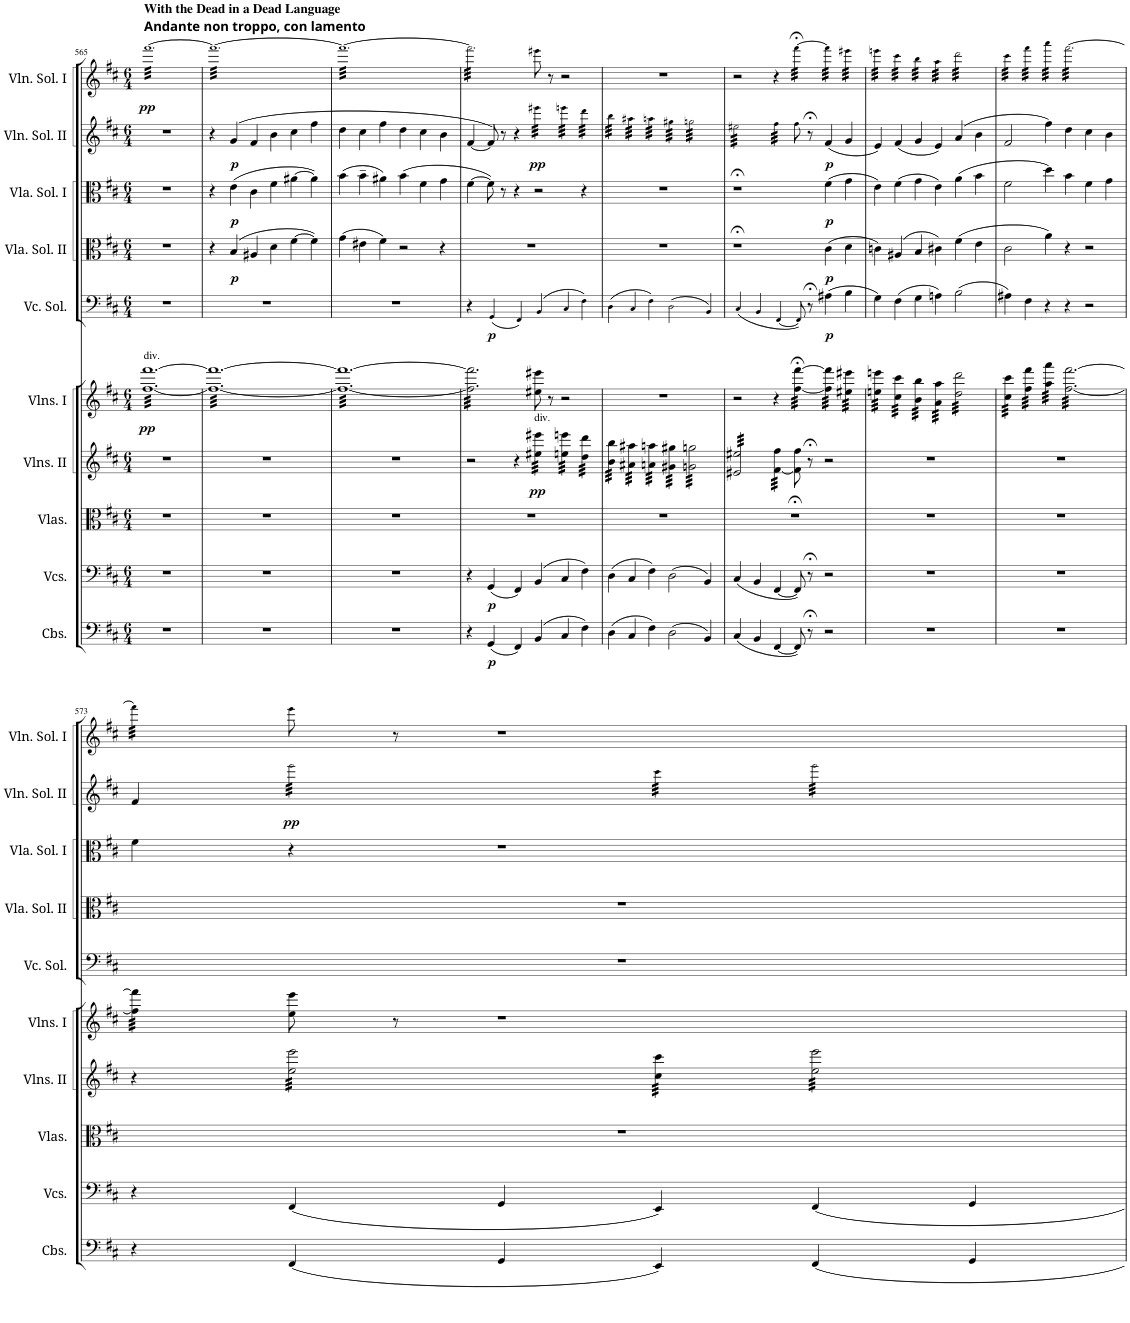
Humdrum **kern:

**kern	**dynam	**kern	**dynam	**kern	**kern	**dynam	**kern	**dynam	**kern	**dynam	**kern	**dynam	**kern	**dynam	**kern	**dynam	**kern	**dynam
*part10	*part10	*part9	*part9	*part8	*part7	*part7	*part6	*part6	*part5	*part5	*part4	*part4	*part3	*part3	*part2	*part2	*part1	*part1
*staff10	*staff10	*staff9	*staff9	*staff8	*staff7	*staff7	*staff6	*staff6	*staff5	*staff5	*staff4	*staff4	*staff3	*staff3	*staff2	*staff2	*staff1	*staff1
*I"Contrabasses	*	*I"Violoncellos	*	*I"Violas	*I"Violins II	*	*I"Violins I	*	*I"Violoncello Solo	*	*I"Viola Solo II	*	*I"Viola Solo I	*	*I"Violin Solo II	*	*I"Violin Solo I	*
*I'Cbs.	*	*I'Vcs.	*	*I'Vlas.	*I'Vlns. II	*	*I'Vlns. I	*	*I'Vc. Sol.	*	*I'Vla. Sol. II	*	*I'Vla. Sol. I	*	*I'Vln. Sol. II	*	*I'Vln. Sol. I	*
!!LO:PB:g=z
*clefF4	*	*clefF4	*	*clefC3	*clefG2	*	*clefG2	*	*clefF4	*	*clefC3	*	*clefC3	*	*clefG2	*	*clefG2	*
*Trd7c12	*	*	*	*	*	*	*	*	*	*	*	*	*	*	*	*	*	*
*k[f#c#]	*	*k[f#c#]	*	*k[f#c#]	*k[f#c#]	*	*k[f#c#]	*	*k[f#c#]	*	*k[f#c#]	*	*k[f#c#]	*	*k[f#c#]	*	*k[f#c#]	*
*M6/4	*	*M6/4	*	*M6/4	*M6/4	*	*M6/4	*	*M6/4	*	*M6/4	*	*M6/4	*	*M6/4	*	*M6/4	*
=565	=565	=565	=565	=565	=565	=565	=565	=565	=565	=565	=565	=565	=565	=565	=565	=565	=565	=565
!	!	!	!	!	!	!	!	!	!	!	!	!	!	!	!	!	!LO:TX:a:B:t=With the Dead in a Dead Language	!
!	!	!	!	!	!	!	!	!	!	!	!	!	!	!	!	!	!LO:TX:a:t=Andante non troppo, con lamento	!
!	!	!	!	!	!	!	!LO:TX:a:t=div.	!	!	!	!	!	!	!	!	!	!	!
!	!	!	!	!	!	!	!	!LO:DY:b	!	!	!	!	!	!	!	!	!	!LO:DY:b
*	*	*	*	*	*	*	*tremolo	*	*	*	*	*	*	*	*	*	*	*
*	*	*	*	*	*	*	*	*	*	*	*	*	*	*	*	*	*tremolo	*
1.r	.	1.r	.	1.r	1.r	.	[32ff# [32fff#LLL	pp	1.r	.	1.r	.	1.r	.	1.r	.	32fff#LLL	pp
.	.	.	.	.	.	.	32ff# 32fff#	.	.	.	.	.	.	.	.	.	32fff#	.
.	.	.	.	.	.	.	32ff# 32fff#	.	.	.	.	.	.	.	.	.	32fff#	.
.	.	.	.	.	.	.	32ff# 32fff#	.	.	.	.	.	.	.	.	.	32fff#	.
.	.	.	.	.	.	.	32ff# 32fff#	.	.	.	.	.	.	.	.	.	32fff#	.
.	.	.	.	.	.	.	32ff# 32fff#	.	.	.	.	.	.	.	.	.	32fff#	.
.	.	.	.	.	.	.	32ff# 32fff#	.	.	.	.	.	.	.	.	.	32fff#	.
.	.	.	.	.	.	.	32ff# 32fff#	.	.	.	.	.	.	.	.	.	32fff#	.
.	.	.	.	.	.	.	32ff# 32fff#	.	.	.	.	.	.	.	.	.	32fff#	.
.	.	.	.	.	.	.	32ff# 32fff#	.	.	.	.	.	.	.	.	.	32fff#	.
.	.	.	.	.	.	.	32ff# 32fff#	.	.	.	.	.	.	.	.	.	32fff#	.
.	.	.	.	.	.	.	32ff# 32fff#	.	.	.	.	.	.	.	.	.	32fff#	.
.	.	.	.	.	.	.	32ff# 32fff#	.	.	.	.	.	.	.	.	.	32fff#	.
.	.	.	.	.	.	.	32ff# 32fff#	.	.	.	.	.	.	.	.	.	32fff#	.
.	.	.	.	.	.	.	32ff# 32fff#	.	.	.	.	.	.	.	.	.	32fff#	.
.	.	.	.	.	.	.	32ff# 32fff#	.	.	.	.	.	.	.	.	.	32fff#	.
.	.	.	.	.	.	.	32ff# 32fff#	.	.	.	.	.	.	.	.	.	32fff#	.
.	.	.	.	.	.	.	32ff# 32fff#	.	.	.	.	.	.	.	.	.	32fff#	.
.	.	.	.	.	.	.	32ff# 32fff#	.	.	.	.	.	.	.	.	.	32fff#	.
.	.	.	.	.	.	.	32ff# 32fff#	.	.	.	.	.	.	.	.	.	32fff#	.
.	.	.	.	.	.	.	32ff# 32fff#	.	.	.	.	.	.	.	.	.	32fff#	.
.	.	.	.	.	.	.	32ff# 32fff#	.	.	.	.	.	.	.	.	.	32fff#	.
.	.	.	.	.	.	.	32ff# 32fff#	.	.	.	.	.	.	.	.	.	32fff#	.
.	.	.	.	.	.	.	32ff# 32fff#	.	.	.	.	.	.	.	.	.	32fff#	.
.	.	.	.	.	.	.	32ff# 32fff#	.	.	.	.	.	.	.	.	.	32fff#	.
.	.	.	.	.	.	.	32ff# 32fff#	.	.	.	.	.	.	.	.	.	32fff#	.
.	.	.	.	.	.	.	32ff# 32fff#	.	.	.	.	.	.	.	.	.	32fff#	.
.	.	.	.	.	.	.	32ff# 32fff#	.	.	.	.	.	.	.	.	.	32fff#	.
.	.	.	.	.	.	.	32ff# 32fff#	.	.	.	.	.	.	.	.	.	32fff#	.
.	.	.	.	.	.	.	32ff# 32fff#	.	.	.	.	.	.	.	.	.	32fff#	.
.	.	.	.	.	.	.	32ff# 32fff#	.	.	.	.	.	.	.	.	.	32fff#	.
.	.	.	.	.	.	.	32ff# 32fff#	.	.	.	.	.	.	.	.	.	32fff#	.
.	.	.	.	.	.	.	32ff# 32fff#	.	.	.	.	.	.	.	.	.	32fff#	.
.	.	.	.	.	.	.	32ff# 32fff#	.	.	.	.	.	.	.	.	.	32fff#	.
.	.	.	.	.	.	.	32ff# 32fff#	.	.	.	.	.	.	.	.	.	32fff#	.
.	.	.	.	.	.	.	32ff# 32fff#	.	.	.	.	.	.	.	.	.	32fff#	.
.	.	.	.	.	.	.	32ff# 32fff#	.	.	.	.	.	.	.	.	.	32fff#	.
.	.	.	.	.	.	.	32ff# 32fff#	.	.	.	.	.	.	.	.	.	32fff#	.
.	.	.	.	.	.	.	32ff# 32fff#	.	.	.	.	.	.	.	.	.	32fff#	.
.	.	.	.	.	.	.	32ff# 32fff#	.	.	.	.	.	.	.	.	.	32fff#	.
.	.	.	.	.	.	.	32ff# 32fff#	.	.	.	.	.	.	.	.	.	32fff#	.
.	.	.	.	.	.	.	32ff# 32fff#	.	.	.	.	.	.	.	.	.	32fff#	.
.	.	.	.	.	.	.	32ff# 32fff#	.	.	.	.	.	.	.	.	.	32fff#	.
.	.	.	.	.	.	.	32ff# 32fff#	.	.	.	.	.	.	.	.	.	32fff#	.
.	.	.	.	.	.	.	32ff# 32fff#	.	.	.	.	.	.	.	.	.	32fff#	.
.	.	.	.	.	.	.	32ff# 32fff#	.	.	.	.	.	.	.	.	.	32fff#	.
.	.	.	.	.	.	.	32ff# 32fff#	.	.	.	.	.	.	.	.	.	32fff#	.
.	.	.	.	.	.	.	32ff# 32fff#JJJ	.	.	.	.	.	.	.	.	.	32fff#JJJ	.
=566	=566	=566	=566	=566	=566	=566	=566	=566	=566	=566	=566	=566	=566	=566	=566	=566	=566	=566
1.r	.	1.r	.	1.r	1.r	.	32ff# 32fff#LLL	.	1.r	.	4r	.	4r	.	4r	.	32fff#LLL	.
.	.	.	.	.	.	.	32ff# 32fff#	.	.	.	.	.	.	.	.	.	32fff#	.
.	.	.	.	.	.	.	32ff# 32fff#	.	.	.	.	.	.	.	.	.	32fff#	.
.	.	.	.	.	.	.	32ff# 32fff#	.	.	.	.	.	.	.	.	.	32fff#	.
.	.	.	.	.	.	.	32ff# 32fff#	.	.	.	.	.	.	.	.	.	32fff#	.
.	.	.	.	.	.	.	32ff# 32fff#	.	.	.	.	.	.	.	.	.	32fff#	.
.	.	.	.	.	.	.	32ff# 32fff#	.	.	.	.	.	.	.	.	.	32fff#	.
.	.	.	.	.	.	.	32ff# 32fff#	.	.	.	.	.	.	.	.	.	32fff#	.
!	!	!	!	!	!	!	!	!	!	!	!	!LO:DY:b	!	!LO:DY:b	!	!LO:DY:b	!	!
.	.	.	.	.	.	.	32ff# 32fff#	.	.	.	(4B/	p	(4e\	p	(4g/	p	32fff#	.
.	.	.	.	.	.	.	32ff# 32fff#	.	.	.	.	.	.	.	.	.	32fff#	.
.	.	.	.	.	.	.	32ff# 32fff#	.	.	.	.	.	.	.	.	.	32fff#	.
.	.	.	.	.	.	.	32ff# 32fff#	.	.	.	.	.	.	.	.	.	32fff#	.
.	.	.	.	.	.	.	32ff# 32fff#	.	.	.	.	.	.	.	.	.	32fff#	.
.	.	.	.	.	.	.	32ff# 32fff#	.	.	.	.	.	.	.	.	.	32fff#	.
.	.	.	.	.	.	.	32ff# 32fff#	.	.	.	.	.	.	.	.	.	32fff#	.
.	.	.	.	.	.	.	32ff# 32fff#	.	.	.	.	.	.	.	.	.	32fff#	.
.	.	.	.	.	.	.	32ff# 32fff#	.	.	.	4A#X/	.	4c#\	.	4f#/	.	32fff#	.
.	.	.	.	.	.	.	32ff# 32fff#	.	.	.	.	.	.	.	.	.	32fff#	.
.	.	.	.	.	.	.	32ff# 32fff#	.	.	.	.	.	.	.	.	.	32fff#	.
.	.	.	.	.	.	.	32ff# 32fff#	.	.	.	.	.	.	.	.	.	32fff#	.
.	.	.	.	.	.	.	32ff# 32fff#	.	.	.	.	.	.	.	.	.	32fff#	.
.	.	.	.	.	.	.	32ff# 32fff#	.	.	.	.	.	.	.	.	.	32fff#	.
.	.	.	.	.	.	.	32ff# 32fff#	.	.	.	.	.	.	.	.	.	32fff#	.
.	.	.	.	.	.	.	32ff# 32fff#	.	.	.	.	.	.	.	.	.	32fff#	.
.	.	.	.	.	.	.	32ff# 32fff#	.	.	.	4d\	.	4f#\	.	4b\	.	32fff#	.
.	.	.	.	.	.	.	32ff# 32fff#	.	.	.	.	.	.	.	.	.	32fff#	.
.	.	.	.	.	.	.	32ff# 32fff#	.	.	.	.	.	.	.	.	.	32fff#	.
.	.	.	.	.	.	.	32ff# 32fff#	.	.	.	.	.	.	.	.	.	32fff#	.
.	.	.	.	.	.	.	32ff# 32fff#	.	.	.	.	.	.	.	.	.	32fff#	.
.	.	.	.	.	.	.	32ff# 32fff#	.	.	.	.	.	.	.	.	.	32fff#	.
.	.	.	.	.	.	.	32ff# 32fff#	.	.	.	.	.	.	.	.	.	32fff#	.
.	.	.	.	.	.	.	32ff# 32fff#	.	.	.	.	.	.	.	.	.	32fff#	.
.	.	.	.	.	.	.	32ff# 32fff#	.	.	.	[4f#\	.	[4a#X\	.	4cc#\	.	32fff#	.
.	.	.	.	.	.	.	32ff# 32fff#	.	.	.	.	.	.	.	.	.	32fff#	.
.	.	.	.	.	.	.	32ff# 32fff#	.	.	.	.	.	.	.	.	.	32fff#	.
.	.	.	.	.	.	.	32ff# 32fff#	.	.	.	.	.	.	.	.	.	32fff#	.
.	.	.	.	.	.	.	32ff# 32fff#	.	.	.	.	.	.	.	.	.	32fff#	.
.	.	.	.	.	.	.	32ff# 32fff#	.	.	.	.	.	.	.	.	.	32fff#	.
.	.	.	.	.	.	.	32ff# 32fff#	.	.	.	.	.	.	.	.	.	32fff#	.
.	.	.	.	.	.	.	32ff# 32fff#	.	.	.	.	.	.	.	.	.	32fff#	.
.	.	.	.	.	.	.	32ff# 32fff#	.	.	.	4f#\])	.	4a#\])	.	4ff#\	.	32fff#	.
.	.	.	.	.	.	.	32ff# 32fff#	.	.	.	.	.	.	.	.	.	32fff#	.
.	.	.	.	.	.	.	32ff# 32fff#	.	.	.	.	.	.	.	.	.	32fff#	.
.	.	.	.	.	.	.	32ff# 32fff#	.	.	.	.	.	.	.	.	.	32fff#	.
.	.	.	.	.	.	.	32ff# 32fff#	.	.	.	.	.	.	.	.	.	32fff#	.
.	.	.	.	.	.	.	32ff# 32fff#	.	.	.	.	.	.	.	.	.	32fff#	.
.	.	.	.	.	.	.	32ff# 32fff#	.	.	.	.	.	.	.	.	.	32fff#	.
.	.	.	.	.	.	.	32ff# 32fff#JJJ	.	.	.	.	.	.	.	.	.	32fff#JJJ	.
=567	=567	=567	=567	=567	=567	=567	=567	=567	=567	=567	=567	=567	=567	=567	=567	=567	=567	=567
1.r	.	1.r	.	1.r	1.r	.	32ff# 32fff#LLL	.	1.r	.	(4g\	.	(4b\	.	4dd\	.	32fff#LLL	.
.	.	.	.	.	.	.	32ff# 32fff#	.	.	.	.	.	.	.	.	.	32fff#	.
.	.	.	.	.	.	.	32ff# 32fff#	.	.	.	.	.	.	.	.	.	32fff#	.
.	.	.	.	.	.	.	32ff# 32fff#	.	.	.	.	.	.	.	.	.	32fff#	.
.	.	.	.	.	.	.	32ff# 32fff#	.	.	.	.	.	.	.	.	.	32fff#	.
.	.	.	.	.	.	.	32ff# 32fff#	.	.	.	.	.	.	.	.	.	32fff#	.
.	.	.	.	.	.	.	32ff# 32fff#	.	.	.	.	.	.	.	.	.	32fff#	.
.	.	.	.	.	.	.	32ff# 32fff#	.	.	.	.	.	.	.	.	.	32fff#	.
.	.	.	.	.	.	.	32ff# 32fff#	.	.	.	4e#X\	.	4b~\	.	4cc#\	.	32fff#	.
.	.	.	.	.	.	.	32ff# 32fff#	.	.	.	.	.	.	.	.	.	32fff#	.
.	.	.	.	.	.	.	32ff# 32fff#	.	.	.	.	.	.	.	.	.	32fff#	.
.	.	.	.	.	.	.	32ff# 32fff#	.	.	.	.	.	.	.	.	.	32fff#	.
.	.	.	.	.	.	.	32ff# 32fff#	.	.	.	.	.	.	.	.	.	32fff#	.
.	.	.	.	.	.	.	32ff# 32fff#	.	.	.	.	.	.	.	.	.	32fff#	.
.	.	.	.	.	.	.	32ff# 32fff#	.	.	.	.	.	.	.	.	.	32fff#	.
.	.	.	.	.	.	.	32ff# 32fff#	.	.	.	.	.	.	.	.	.	32fff#	.
.	.	.	.	.	.	.	32ff# 32fff#	.	.	.	4f#\)	.	4a#X\)	.	4ff#\	.	32fff#	.
.	.	.	.	.	.	.	32ff# 32fff#	.	.	.	.	.	.	.	.	.	32fff#	.
.	.	.	.	.	.	.	32ff# 32fff#	.	.	.	.	.	.	.	.	.	32fff#	.
.	.	.	.	.	.	.	32ff# 32fff#	.	.	.	.	.	.	.	.	.	32fff#	.
.	.	.	.	.	.	.	32ff# 32fff#	.	.	.	.	.	.	.	.	.	32fff#	.
.	.	.	.	.	.	.	32ff# 32fff#	.	.	.	.	.	.	.	.	.	32fff#	.
.	.	.	.	.	.	.	32ff# 32fff#	.	.	.	.	.	.	.	.	.	32fff#	.
.	.	.	.	.	.	.	32ff# 32fff#	.	.	.	.	.	.	.	.	.	32fff#	.
.	.	.	.	.	.	.	32ff# 32fff#	.	.	.	2r	.	(4b\	.	4dd\	.	32fff#	.
.	.	.	.	.	.	.	32ff# 32fff#	.	.	.	.	.	.	.	.	.	32fff#	.
.	.	.	.	.	.	.	32ff# 32fff#	.	.	.	.	.	.	.	.	.	32fff#	.
.	.	.	.	.	.	.	32ff# 32fff#	.	.	.	.	.	.	.	.	.	32fff#	.
.	.	.	.	.	.	.	32ff# 32fff#	.	.	.	.	.	.	.	.	.	32fff#	.
.	.	.	.	.	.	.	32ff# 32fff#	.	.	.	.	.	.	.	.	.	32fff#	.
.	.	.	.	.	.	.	32ff# 32fff#	.	.	.	.	.	.	.	.	.	32fff#	.
.	.	.	.	.	.	.	32ff# 32fff#	.	.	.	.	.	.	.	.	.	32fff#	.
.	.	.	.	.	.	.	32ff# 32fff#	.	.	.	.	.	4f#\	.	4cc#\	.	32fff#	.
.	.	.	.	.	.	.	32ff# 32fff#	.	.	.	.	.	.	.	.	.	32fff#	.
.	.	.	.	.	.	.	32ff# 32fff#	.	.	.	.	.	.	.	.	.	32fff#	.
.	.	.	.	.	.	.	32ff# 32fff#	.	.	.	.	.	.	.	.	.	32fff#	.
.	.	.	.	.	.	.	32ff# 32fff#	.	.	.	.	.	.	.	.	.	32fff#	.
.	.	.	.	.	.	.	32ff# 32fff#	.	.	.	.	.	.	.	.	.	32fff#	.
.	.	.	.	.	.	.	32ff# 32fff#	.	.	.	.	.	.	.	.	.	32fff#	.
.	.	.	.	.	.	.	32ff# 32fff#	.	.	.	.	.	.	.	.	.	32fff#	.
.	.	.	.	.	.	.	32ff# 32fff#	.	.	.	4r	.	4g\	.	4b\	.	32fff#	.
.	.	.	.	.	.	.	32ff# 32fff#	.	.	.	.	.	.	.	.	.	32fff#	.
.	.	.	.	.	.	.	32ff# 32fff#	.	.	.	.	.	.	.	.	.	32fff#	.
.	.	.	.	.	.	.	32ff# 32fff#	.	.	.	.	.	.	.	.	.	32fff#	.
.	.	.	.	.	.	.	32ff# 32fff#	.	.	.	.	.	.	.	.	.	32fff#	.
.	.	.	.	.	.	.	32ff# 32fff#	.	.	.	.	.	.	.	.	.	32fff#	.
.	.	.	.	.	.	.	32ff# 32fff#	.	.	.	.	.	.	.	.	.	32fff#	.
.	.	.	.	.	.	.	32ff# 32fff#JJJ	.	.	.	.	.	.	.	.	.	32fff#JJJ	.
=568	=568	=568	=568	=568	=568	=568	=568	=568	=568	=568	=568	=568	=568	=568	=568	=568	=568	=568
4r	.	4r	.	1.r	2r	.	32ff#\] 32fff#\]LLL	.	4r	.	1.r	.	[4f#\	.	[4f#/	.	32fff#\LLL	.
.	.	.	.	.	.	.	32ff#\ 32fff#\	.	.	.	.	.	.	.	.	.	32fff#\	.
.	.	.	.	.	.	.	32ff#\ 32fff#\	.	.	.	.	.	.	.	.	.	32fff#\	.
.	.	.	.	.	.	.	32ff#\ 32fff#\	.	.	.	.	.	.	.	.	.	32fff#\	.
.	.	.	.	.	.	.	32ff#\ 32fff#\	.	.	.	.	.	.	.	.	.	32fff#\	.
.	.	.	.	.	.	.	32ff#\ 32fff#\	.	.	.	.	.	.	.	.	.	32fff#\	.
.	.	.	.	.	.	.	32ff#\ 32fff#\	.	.	.	.	.	.	.	.	.	32fff#\	.
.	.	.	.	.	.	.	32ff#\ 32fff#\	.	.	.	.	.	.	.	.	.	32fff#\	.
!	!LO:DY:b	!	!LO:DY:b	!	!	!	!	!	!	!LO:DY:b	!	!	!	!	!	!	!	!
(4GG/	p	(4GG/	p	.	.	.	32ff#\ 32fff#\	.	(4GG/	p	.	.	8f#\])	.	8f#/])	.	32fff#\	.
.	.	.	.	.	.	.	32ff#\ 32fff#\	.	.	.	.	.	.	.	.	.	32fff#\	.
.	.	.	.	.	.	.	32ff#\ 32fff#\	.	.	.	.	.	.	.	.	.	32fff#\	.
.	.	.	.	.	.	.	32ff#\ 32fff#\	.	.	.	.	.	.	.	.	.	32fff#\	.
.	.	.	.	.	.	.	32ff#\ 32fff#\	.	.	.	.	.	8r	.	8r	.	32fff#\	.
.	.	.	.	.	.	.	32ff#\ 32fff#\	.	.	.	.	.	.	.	.	.	32fff#\	.
.	.	.	.	.	.	.	32ff#\ 32fff#\	.	.	.	.	.	.	.	.	.	32fff#\	.
.	.	.	.	.	.	.	32ff#\ 32fff#\	.	.	.	.	.	.	.	.	.	32fff#\	.
4FF#/)	.	4FF#/)	.	.	4r	.	32ff#\ 32fff#\	.	4FF#/)	.	.	.	4r	.	4r	.	32fff#\	.
.	.	.	.	.	.	.	32ff#\ 32fff#\	.	.	.	.	.	.	.	.	.	32fff#\	.
.	.	.	.	.	.	.	32ff#\ 32fff#\	.	.	.	.	.	.	.	.	.	32fff#\	.
.	.	.	.	.	.	.	32ff#\ 32fff#\	.	.	.	.	.	.	.	.	.	32fff#\	.
.	.	.	.	.	.	.	32ff#\ 32fff#\	.	.	.	.	.	.	.	.	.	32fff#\	.
.	.	.	.	.	.	.	32ff#\ 32fff#\	.	.	.	.	.	.	.	.	.	32fff#\	.
.	.	.	.	.	.	.	32ff#\ 32fff#\	.	.	.	.	.	.	.	.	.	32fff#\	.
.	.	.	.	.	.	.	32ff#\ 32fff#\JJJ	.	.	.	.	.	.	.	.	.	32fff#\JJJ	.
*	*	*	*	*	*	*	*	*	*	*	*	*	*	*	*	*	*Xtremolo	*
*	*	*	*	*	*	*	*Xtremolo	*	*	*	*	*	*	*	*	*	*	*
!	!	!	!	!	!LO:TX:a:t=div.	!	!	!	!	!	!	!	!	!	!	!	!	!
!	!	!	!	!	!	!LO:DY:b	!	!	!	!	!	!	!	!	!	!LO:DY:b	!	!
*	*	*	*	*	*tremolo	*	*	*	*	*	*	*	*	*	*	*	*	*
*	*	*	*	*	*	*	*	*	*	*	*	*	*	*	*tremolo	*	*	*
(4BB/	.	(4BB/	.	.	32ee#X\ 32eee#X\LLL	pp	8ee#X\ 8eee#X\	.	(4BB/	.	.	.	2r	.	32eee#X\LLL	pp	8eee#X\	.
.	.	.	.	.	32ee#X\ 32eee#X\	.	.	.	.	.	.	.	.	.	32eee#X\	.	.	.
.	.	.	.	.	32ee#X\ 32eee#X\	.	.	.	.	.	.	.	.	.	32eee#X\	.	.	.
.	.	.	.	.	32ee#X\ 32eee#X\	.	.	.	.	.	.	.	.	.	32eee#X\	.	.	.
.	.	.	.	.	32ee#X\ 32eee#X\	.	8r	.	.	.	.	.	.	.	32eee#X\	.	8r	.
.	.	.	.	.	32ee#X\ 32eee#X\	.	.	.	.	.	.	.	.	.	32eee#X\	.	.	.
.	.	.	.	.	32ee#X\ 32eee#X\	.	.	.	.	.	.	.	.	.	32eee#X\	.	.	.
.	.	.	.	.	32ee#X\ 32eee#X\JJJ	.	.	.	.	.	.	.	.	.	32eee#X\JJJ	.	.	.
4C#/	.	4C#/	.	.	32een\ 32eeen\LLL	.	2r	.	4C#/	.	.	.	.	.	32eeen\LLL	.	2r	.
.	.	.	.	.	32een\ 32eeen\	.	.	.	.	.	.	.	.	.	32eeen\	.	.	.
.	.	.	.	.	32een\ 32eeen\	.	.	.	.	.	.	.	.	.	32eeen\	.	.	.
.	.	.	.	.	32een\ 32eeen\	.	.	.	.	.	.	.	.	.	32eeen\	.	.	.
.	.	.	.	.	32een\ 32eeen\	.	.	.	.	.	.	.	.	.	32eeen\	.	.	.
.	.	.	.	.	32een\ 32eeen\	.	.	.	.	.	.	.	.	.	32eeen\	.	.	.
.	.	.	.	.	32een\ 32eeen\	.	.	.	.	.	.	.	.	.	32eeen\	.	.	.
.	.	.	.	.	32een\ 32eeen\JJJ	.	.	.	.	.	.	.	.	.	32eeen\JJJ	.	.	.
4F#\)	.	4F#\)	.	.	32dd\ 32ddd\LLL	.	.	.	4F#\)	.	.	.	4r	.	32ddd\LLL	.	.	.
.	.	.	.	.	32dd\ 32ddd\	.	.	.	.	.	.	.	.	.	32ddd\	.	.	.
.	.	.	.	.	32dd\ 32ddd\	.	.	.	.	.	.	.	.	.	32ddd\	.	.	.
.	.	.	.	.	32dd\ 32ddd\	.	.	.	.	.	.	.	.	.	32ddd\	.	.	.
.	.	.	.	.	32dd\ 32ddd\	.	.	.	.	.	.	.	.	.	32ddd\	.	.	.
.	.	.	.	.	32dd\ 32ddd\	.	.	.	.	.	.	.	.	.	32ddd\	.	.	.
.	.	.	.	.	32dd\ 32ddd\	.	.	.	.	.	.	.	.	.	32ddd\	.	.	.
.	.	.	.	.	32dd\ 32ddd\JJJ	.	.	.	.	.	.	.	.	.	32ddd\JJJ	.	.	.
=569	=569	=569	=569	=569	=569	=569	=569	=569	=569	=569	=569	=569	=569	=569	=569	=569	=569	=569
(4D\	.	(4D\	.	1.r	32b\ 32bb\LLL	.	1.r	.	(4D\	.	1.r	.	1.r	.	32bb\LLL	.	1.r	.
.	.	.	.	.	32b\ 32bb\	.	.	.	.	.	.	.	.	.	32bb\	.	.	.
.	.	.	.	.	32b\ 32bb\	.	.	.	.	.	.	.	.	.	32bb\	.	.	.
.	.	.	.	.	32b\ 32bb\	.	.	.	.	.	.	.	.	.	32bb\	.	.	.
.	.	.	.	.	32b\ 32bb\	.	.	.	.	.	.	.	.	.	32bb\	.	.	.
.	.	.	.	.	32b\ 32bb\	.	.	.	.	.	.	.	.	.	32bb\	.	.	.
.	.	.	.	.	32b\ 32bb\	.	.	.	.	.	.	.	.	.	32bb\	.	.	.
.	.	.	.	.	32b\ 32bb\JJJ	.	.	.	.	.	.	.	.	.	32bb\JJJ	.	.	.
4C#/	.	4C#/	.	.	32a#X\ 32aa#X\LLL	.	.	.	4C#/	.	.	.	.	.	32aa#X\LLL	.	.	.
.	.	.	.	.	32a#X\ 32aa#X\	.	.	.	.	.	.	.	.	.	32aa#X\	.	.	.
.	.	.	.	.	32a#X\ 32aa#X\	.	.	.	.	.	.	.	.	.	32aa#X\	.	.	.
.	.	.	.	.	32a#X\ 32aa#X\	.	.	.	.	.	.	.	.	.	32aa#X\	.	.	.
.	.	.	.	.	32a#X\ 32aa#X\	.	.	.	.	.	.	.	.	.	32aa#X\	.	.	.
.	.	.	.	.	32a#X\ 32aa#X\	.	.	.	.	.	.	.	.	.	32aa#X\	.	.	.
.	.	.	.	.	32a#X\ 32aa#X\	.	.	.	.	.	.	.	.	.	32aa#X\	.	.	.
.	.	.	.	.	32a#X\ 32aa#X\JJJ	.	.	.	.	.	.	.	.	.	32aa#X\JJJ	.	.	.
4F#\)	.	4F#\)	.	.	32an\ 32aan\LLL	.	.	.	4F#\)	.	.	.	.	.	32aan\LLL	.	.	.
.	.	.	.	.	32an\ 32aan\	.	.	.	.	.	.	.	.	.	32aan\	.	.	.
.	.	.	.	.	32an\ 32aan\	.	.	.	.	.	.	.	.	.	32aan\	.	.	.
.	.	.	.	.	32an\ 32aan\	.	.	.	.	.	.	.	.	.	32aan\	.	.	.
.	.	.	.	.	32an\ 32aan\	.	.	.	.	.	.	.	.	.	32aan\	.	.	.
.	.	.	.	.	32an\ 32aan\	.	.	.	.	.	.	.	.	.	32aan\	.	.	.
.	.	.	.	.	32an\ 32aan\	.	.	.	.	.	.	.	.	.	32aan\	.	.	.
.	.	.	.	.	32an\ 32aan\JJJ	.	.	.	.	.	.	.	.	.	32aan\JJJ	.	.	.
(2D\	.	(2D\	.	.	32g#X\ 32gg#X\LLL	.	.	.	(2D\	.	.	.	.	.	32gg#X\LLL	.	.	.
.	.	.	.	.	32g#X\ 32gg#X\	.	.	.	.	.	.	.	.	.	32gg#X\	.	.	.
.	.	.	.	.	32g#X\ 32gg#X\	.	.	.	.	.	.	.	.	.	32gg#X\	.	.	.
.	.	.	.	.	32g#X\ 32gg#X\	.	.	.	.	.	.	.	.	.	32gg#X\	.	.	.
.	.	.	.	.	32g#X\ 32gg#X\	.	.	.	.	.	.	.	.	.	32gg#X\	.	.	.
.	.	.	.	.	32g#X\ 32gg#X\	.	.	.	.	.	.	.	.	.	32gg#X\	.	.	.
.	.	.	.	.	32g#X\ 32gg#X\	.	.	.	.	.	.	.	.	.	32gg#X\	.	.	.
.	.	.	.	.	32g#X\ 32gg#X\JJJ	.	.	.	.	.	.	.	.	.	32gg#X\JJJ	.	.	.
.	.	.	.	.	32gn\ 32ggn\LLL	.	.	.	.	.	.	.	.	.	32ggn\LLL	.	.	.
.	.	.	.	.	32gn\ 32ggn\	.	.	.	.	.	.	.	.	.	32ggn\	.	.	.
.	.	.	.	.	32gn\ 32ggn\	.	.	.	.	.	.	.	.	.	32ggn\	.	.	.
.	.	.	.	.	32gn\ 32ggn\	.	.	.	.	.	.	.	.	.	32ggn\	.	.	.
.	.	.	.	.	32gn\ 32ggn\	.	.	.	.	.	.	.	.	.	32ggn\	.	.	.
.	.	.	.	.	32gn\ 32ggn\	.	.	.	.	.	.	.	.	.	32ggn\	.	.	.
.	.	.	.	.	32gn\ 32ggn\	.	.	.	.	.	.	.	.	.	32ggn\	.	.	.
.	.	.	.	.	32gn\ 32ggn\	.	.	.	.	.	.	.	.	.	32ggn\	.	.	.
4BB/)	.	4BB/)	.	.	32gn\ 32ggn\	.	.	.	4BB/)	.	.	.	.	.	32ggn\	.	.	.
.	.	.	.	.	32gn\ 32ggn\	.	.	.	.	.	.	.	.	.	32ggn\	.	.	.
.	.	.	.	.	32gn\ 32ggn\	.	.	.	.	.	.	.	.	.	32ggn\	.	.	.
.	.	.	.	.	32gn\ 32ggn\	.	.	.	.	.	.	.	.	.	32ggn\	.	.	.
.	.	.	.	.	32gn\ 32ggn\	.	.	.	.	.	.	.	.	.	32ggn\	.	.	.
.	.	.	.	.	32gn\ 32ggn\	.	.	.	.	.	.	.	.	.	32ggn\	.	.	.
.	.	.	.	.	32gn\ 32ggn\	.	.	.	.	.	.	.	.	.	32ggn\	.	.	.
.	.	.	.	.	32gn\ 32ggn\JJJ	.	.	.	.	.	.	.	.	.	32ggn\JJJ	.	.	.
=570	=570	=570	=570	=570	=570	=570	=570	=570	=570	=570	=570	=570	=570	=570	=570	=570	=570	=570
(4C#/	.	(4C#/	.	1.r;<	32e#X/ 32ee#X/LLL	.	2r	.	(4C#/	.	1r;<	.	1r;<	.	32ee#X\LLL	.	2r	.
.	.	.	.	.	32e#X/ 32ee#X/	.	.	.	.	.	.	.	.	.	32ee#X\	.	.	.
.	.	.	.	.	32e#X/ 32ee#X/	.	.	.	.	.	.	.	.	.	32ee#X\	.	.	.
.	.	.	.	.	32e#X/ 32ee#X/	.	.	.	.	.	.	.	.	.	32ee#X\	.	.	.
.	.	.	.	.	32e#X/ 32ee#X/	.	.	.	.	.	.	.	.	.	32ee#X\	.	.	.
.	.	.	.	.	32e#X/ 32ee#X/	.	.	.	.	.	.	.	.	.	32ee#X\	.	.	.
.	.	.	.	.	32e#X/ 32ee#X/	.	.	.	.	.	.	.	.	.	32ee#X\	.	.	.
.	.	.	.	.	32e#X/ 32ee#X/	.	.	.	.	.	.	.	.	.	32ee#X\	.	.	.
4BB/	.	4BB/	.	.	32e#X/ 32ee#X/	.	.	.	4BB/	.	.	.	.	.	32ee#X\	.	.	.
.	.	.	.	.	32e#X/ 32ee#X/	.	.	.	.	.	.	.	.	.	32ee#X\	.	.	.
.	.	.	.	.	32e#X/ 32ee#X/	.	.	.	.	.	.	.	.	.	32ee#X\	.	.	.
.	.	.	.	.	32e#X/ 32ee#X/	.	.	.	.	.	.	.	.	.	32ee#X\	.	.	.
.	.	.	.	.	32e#X/ 32ee#X/	.	.	.	.	.	.	.	.	.	32ee#X\	.	.	.
.	.	.	.	.	32e#X/ 32ee#X/	.	.	.	.	.	.	.	.	.	32ee#X\	.	.	.
.	.	.	.	.	32e#X/ 32ee#X/	.	.	.	.	.	.	.	.	.	32ee#X\	.	.	.
.	.	.	.	.	32e#X/ 32ee#X/JJJ	.	.	.	.	.	.	.	.	.	32ee#X\JJJ	.	.	.
[4FF#/	.	[4FF#/	.	.	[32f#\ 32ff#\LLL	.	4r	.	4FF#/	.	.	.	.	.	32ff#\LLL	.	4r	.
.	.	.	.	.	32f#\ 32ff#\	.	.	.	.	.	.	.	.	.	32ff#\	.	.	.
.	.	.	.	.	32f#\ 32ff#\	.	.	.	.	.	.	.	.	.	32ff#\	.	.	.
.	.	.	.	.	32f#\ 32ff#\	.	.	.	.	.	.	.	.	.	32ff#\	.	.	.
.	.	.	.	.	32f#\ 32ff#\	.	.	.	.	.	.	.	.	.	32ff#\	.	.	.
.	.	.	.	.	32f#\ 32ff#\	.	.	.	.	.	.	.	.	.	32ff#\	.	.	.
.	.	.	.	.	32f#\ 32ff#\	.	.	.	.	.	.	.	.	.	32ff#\	.	.	.
.	.	.	.	.	32f#\ 32ff#\JJJ	.	.	.	.	.	.	.	.	.	32ff#\JJJ	.	.	.
*	*	*	*	*	*	*	*	*	*	*	*	*	*	*	*Xtremolo	*	*	*
*	*	*	*	*	*Xtremolo	*	*	*	*	*	*	*	*	*	*	*	*	*
*	*	*	*	*	*	*	*tremolo	*	*	*	*	*	*	*	*	*	*	*
*	*	*	*	*	*	*	*	*	*	*	*	*	*	*	*	*	*tremolo	*
8FF#/])	.	8FF#/])	.	.	8f#\] 8ff#\	.	[32ff#\;< [32fff#\;<LLL	.	8FF#/)	.	.	.	.	.	8ff#\	.	32fff#;<\LLL	.
.	.	.	.	.	.	.	32ff#\;< 32fff#\;<	.	.	.	.	.	.	.	.	.	32fff#;<\	.
.	.	.	.	.	.	.	32ff#\;< 32fff#\;<	.	.	.	.	.	.	.	.	.	32fff#;<\	.
.	.	.	.	.	.	.	32ff#\;< 32fff#\;<	.	.	.	.	.	.	.	.	.	32fff#;<\	.
8r;<	.	8r;<	.	.	8r;<	.	32ff#\;< 32fff#\;<	.	8r;<	.	.	.	.	.	8r;<	.	32fff#;<\	.
.	.	.	.	.	.	.	32ff#\;< 32fff#\;<	.	.	.	.	.	.	.	.	.	32fff#;<\	.
.	.	.	.	.	.	.	32ff#\;< 32fff#\;<	.	.	.	.	.	.	.	.	.	32fff#;<\	.
.	.	.	.	.	.	.	32ff#\;< 32fff#\;<JJJ	.	.	.	.	.	.	.	.	.	32fff#;<\JJJ	.
!	!	!	!	!	!	!	!	!	!	!LO:DY:b	!	!LO:DY:b	!	!LO:DY:b	!	!LO:DY:b	!	!
2r	.	2r	.	.	2r	.	32ff#\] 32fff#\]LLL	.	(4A#X\	p	(4c#\	p	(4f#\	p	(4f#/	p	32fff#\LLL	.
.	.	.	.	.	.	.	32ff#\ 32fff#\	.	.	.	.	.	.	.	.	.	32fff#\	.
.	.	.	.	.	.	.	32ff#\ 32fff#\	.	.	.	.	.	.	.	.	.	32fff#\	.
.	.	.	.	.	.	.	32ff#\ 32fff#\	.	.	.	.	.	.	.	.	.	32fff#\	.
.	.	.	.	.	.	.	32ff#\ 32fff#\	.	.	.	.	.	.	.	.	.	32fff#\	.
.	.	.	.	.	.	.	32ff#\ 32fff#\	.	.	.	.	.	.	.	.	.	32fff#\	.
.	.	.	.	.	.	.	32ff#\ 32fff#\	.	.	.	.	.	.	.	.	.	32fff#\	.
.	.	.	.	.	.	.	32ff#\ 32fff#\JJJ	.	.	.	.	.	.	.	.	.	32fff#\JJJ	.
.	.	.	.	.	.	.	32ee#X\ 32eee#X\LLL	.	4B\	.	4d\	.	4g\	.	4g/	.	32eee#X\LLL	.
.	.	.	.	.	.	.	32ee#X\ 32eee#X\	.	.	.	.	.	.	.	.	.	32eee#X\	.
.	.	.	.	.	.	.	32ee#X\ 32eee#X\	.	.	.	.	.	.	.	.	.	32eee#X\	.
.	.	.	.	.	.	.	32ee#X\ 32eee#X\	.	.	.	.	.	.	.	.	.	32eee#X\	.
.	.	.	.	.	.	.	32ee#X\ 32eee#X\	.	.	.	.	.	.	.	.	.	32eee#X\	.
.	.	.	.	.	.	.	32ee#X\ 32eee#X\	.	.	.	.	.	.	.	.	.	32eee#X\	.
.	.	.	.	.	.	.	32ee#X\ 32eee#X\	.	.	.	.	.	.	.	.	.	32eee#X\	.
.	.	.	.	.	.	.	32ee#X\ 32eee#X\JJJ	.	.	.	.	.	.	.	.	.	32eee#X\JJJ	.
=571	=571	=571	=571	=571	=571	=571	=571	=571	=571	=571	=571	=571	=571	=571	=571	=571	=571	=571
1.r	.	1.r	.	1.r	1.r	.	32een\ 32eeen\LLL	.	4G\)	.	4cn\)	.	4e\)	.	4e/)	.	32eeen\LLL	.
.	.	.	.	.	.	.	32een\ 32eeen\	.	.	.	.	.	.	.	.	.	32eeen\	.
.	.	.	.	.	.	.	32een\ 32eeen\	.	.	.	.	.	.	.	.	.	32eeen\	.
.	.	.	.	.	.	.	32een\ 32eeen\	.	.	.	.	.	.	.	.	.	32eeen\	.
.	.	.	.	.	.	.	32een\ 32eeen\	.	.	.	.	.	.	.	.	.	32eeen\	.
.	.	.	.	.	.	.	32een\ 32eeen\	.	.	.	.	.	.	.	.	.	32eeen\	.
.	.	.	.	.	.	.	32een\ 32eeen\	.	.	.	.	.	.	.	.	.	32eeen\	.
.	.	.	.	.	.	.	32een\ 32eeen\JJJ	.	.	.	.	.	.	.	.	.	32eeen\JJJ	.
.	.	.	.	.	.	.	32cc#\ 32ccc#\LLL	.	(4F#\	.	(4A#X/	.	(4f#\	.	(4f#/	.	32ccc#\LLL	.
.	.	.	.	.	.	.	32cc#\ 32ccc#\	.	.	.	.	.	.	.	.	.	32ccc#\	.
.	.	.	.	.	.	.	32cc#\ 32ccc#\	.	.	.	.	.	.	.	.	.	32ccc#\	.
.	.	.	.	.	.	.	32cc#\ 32ccc#\	.	.	.	.	.	.	.	.	.	32ccc#\	.
.	.	.	.	.	.	.	32cc#\ 32ccc#\	.	.	.	.	.	.	.	.	.	32ccc#\	.
.	.	.	.	.	.	.	32cc#\ 32ccc#\	.	.	.	.	.	.	.	.	.	32ccc#\	.
.	.	.	.	.	.	.	32cc#\ 32ccc#\	.	.	.	.	.	.	.	.	.	32ccc#\	.
.	.	.	.	.	.	.	32cc#\ 32ccc#\JJJ	.	.	.	.	.	.	.	.	.	32ccc#\JJJ	.
.	.	.	.	.	.	.	32b\ 32bb\LLL	.	4G\	.	4B/	.	4g\	.	4g/	.	32bb\LLL	.
.	.	.	.	.	.	.	32b\ 32bb\	.	.	.	.	.	.	.	.	.	32bb\	.
.	.	.	.	.	.	.	32b\ 32bb\	.	.	.	.	.	.	.	.	.	32bb\	.
.	.	.	.	.	.	.	32b\ 32bb\	.	.	.	.	.	.	.	.	.	32bb\	.
.	.	.	.	.	.	.	32b\ 32bb\	.	.	.	.	.	.	.	.	.	32bb\	.
.	.	.	.	.	.	.	32b\ 32bb\	.	.	.	.	.	.	.	.	.	32bb\	.
.	.	.	.	.	.	.	32b\ 32bb\	.	.	.	.	.	.	.	.	.	32bb\	.
.	.	.	.	.	.	.	32b\ 32bb\JJJ	.	.	.	.	.	.	.	.	.	32bb\JJJ	.
.	.	.	.	.	.	.	32a\ 32aa\LLL	.	4An\)	.	4c#X\)	.	4e\)	.	4e/)	.	32aa\LLL	.
.	.	.	.	.	.	.	32a\ 32aa\	.	.	.	.	.	.	.	.	.	32aa\	.
.	.	.	.	.	.	.	32a\ 32aa\	.	.	.	.	.	.	.	.	.	32aa\	.
.	.	.	.	.	.	.	32a\ 32aa\	.	.	.	.	.	.	.	.	.	32aa\	.
.	.	.	.	.	.	.	32a\ 32aa\	.	.	.	.	.	.	.	.	.	32aa\	.
.	.	.	.	.	.	.	32a\ 32aa\	.	.	.	.	.	.	.	.	.	32aa\	.
.	.	.	.	.	.	.	32a\ 32aa\	.	.	.	.	.	.	.	.	.	32aa\	.
.	.	.	.	.	.	.	32a\ 32aa\JJJ	.	.	.	.	.	.	.	.	.	32aa\JJJ	.
.	.	.	.	.	.	.	32dd\ 32ddd\LLL	.	(2B\	.	(4f#\	.	(4a\	.	(4a/	.	32ddd\LLL	.
.	.	.	.	.	.	.	32dd\ 32ddd\	.	.	.	.	.	.	.	.	.	32ddd\	.
.	.	.	.	.	.	.	32dd\ 32ddd\	.	.	.	.	.	.	.	.	.	32ddd\	.
.	.	.	.	.	.	.	32dd\ 32ddd\	.	.	.	.	.	.	.	.	.	32ddd\	.
.	.	.	.	.	.	.	32dd\ 32ddd\	.	.	.	.	.	.	.	.	.	32ddd\	.
.	.	.	.	.	.	.	32dd\ 32ddd\	.	.	.	.	.	.	.	.	.	32ddd\	.
.	.	.	.	.	.	.	32dd\ 32ddd\	.	.	.	.	.	.	.	.	.	32ddd\	.
.	.	.	.	.	.	.	32dd\ 32ddd\	.	.	.	.	.	.	.	.	.	32ddd\	.
.	.	.	.	.	.	.	32dd\ 32ddd\	.	.	.	4e\	.	4b\	.	4b\	.	32ddd\	.
.	.	.	.	.	.	.	32dd\ 32ddd\	.	.	.	.	.	.	.	.	.	32ddd\	.
.	.	.	.	.	.	.	32dd\ 32ddd\	.	.	.	.	.	.	.	.	.	32ddd\	.
.	.	.	.	.	.	.	32dd\ 32ddd\	.	.	.	.	.	.	.	.	.	32ddd\	.
.	.	.	.	.	.	.	32dd\ 32ddd\	.	.	.	.	.	.	.	.	.	32ddd\	.
.	.	.	.	.	.	.	32dd\ 32ddd\	.	.	.	.	.	.	.	.	.	32ddd\	.
.	.	.	.	.	.	.	32dd\ 32ddd\	.	.	.	.	.	.	.	.	.	32ddd\	.
.	.	.	.	.	.	.	32dd\ 32ddd\JJJ	.	.	.	.	.	.	.	.	.	32ddd\JJJ	.
=572	=572	=572	=572	=572	=572	=572	=572	=572	=572	=572	=572	=572	=572	=572	=572	=572	=572	=572
1.r	.	1.r	.	1.r	1.r	.	32cc#\ 32ccc#\LLL	.	4A#X\)	.	2c#\	.	2f#\	.	2f#/	.	32ccc#\LLL	.
.	.	.	.	.	.	.	32cc#\ 32ccc#\	.	.	.	.	.	.	.	.	.	32ccc#\	.
.	.	.	.	.	.	.	32cc#\ 32ccc#\	.	.	.	.	.	.	.	.	.	32ccc#\	.
.	.	.	.	.	.	.	32cc#\ 32ccc#\	.	.	.	.	.	.	.	.	.	32ccc#\	.
.	.	.	.	.	.	.	32cc#\ 32ccc#\	.	.	.	.	.	.	.	.	.	32ccc#\	.
.	.	.	.	.	.	.	32cc#\ 32ccc#\	.	.	.	.	.	.	.	.	.	32ccc#\	.
.	.	.	.	.	.	.	32cc#\ 32ccc#\	.	.	.	.	.	.	.	.	.	32ccc#\	.
.	.	.	.	.	.	.	32cc#\ 32ccc#\JJJ	.	.	.	.	.	.	.	.	.	32ccc#\JJJ	.
.	.	.	.	.	.	.	32ff#\ 32fff#\LLL	.	4F#\	.	.	.	.	.	.	.	32fff#\LLL	.
.	.	.	.	.	.	.	32ff#\ 32fff#\	.	.	.	.	.	.	.	.	.	32fff#\	.
.	.	.	.	.	.	.	32ff#\ 32fff#\	.	.	.	.	.	.	.	.	.	32fff#\	.
.	.	.	.	.	.	.	32ff#\ 32fff#\	.	.	.	.	.	.	.	.	.	32fff#\	.
.	.	.	.	.	.	.	32ff#\ 32fff#\	.	.	.	.	.	.	.	.	.	32fff#\	.
.	.	.	.	.	.	.	32ff#\ 32fff#\	.	.	.	.	.	.	.	.	.	32fff#\	.
.	.	.	.	.	.	.	32ff#\ 32fff#\	.	.	.	.	.	.	.	.	.	32fff#\	.
.	.	.	.	.	.	.	32ff#\ 32fff#\JJJ	.	.	.	.	.	.	.	.	.	32fff#\JJJ	.
.	.	.	.	.	.	.	32aa\ 32aaa\LLL	.	4r	.	4a\)	.	4dd\)	.	4ff#\)	.	32aaa\LLL	.
.	.	.	.	.	.	.	32aa\ 32aaa\	.	.	.	.	.	.	.	.	.	32aaa\	.
.	.	.	.	.	.	.	32aa\ 32aaa\	.	.	.	.	.	.	.	.	.	32aaa\	.
.	.	.	.	.	.	.	32aa\ 32aaa\	.	.	.	.	.	.	.	.	.	32aaa\	.
.	.	.	.	.	.	.	32aa\ 32aaa\	.	.	.	.	.	.	.	.	.	32aaa\	.
.	.	.	.	.	.	.	32aa\ 32aaa\	.	.	.	.	.	.	.	.	.	32aaa\	.
.	.	.	.	.	.	.	32aa\ 32aaa\	.	.	.	.	.	.	.	.	.	32aaa\	.
.	.	.	.	.	.	.	32aa\ 32aaa\JJJ	.	.	.	.	.	.	.	.	.	32aaa\JJJ	.
.	.	.	.	.	.	.	[32ff#\ [32fff#\LLL	.	4r	.	4r	.	4b\	.	4dd\	.	32fff#\LLL	.
.	.	.	.	.	.	.	32ff#\ 32fff#\	.	.	.	.	.	.	.	.	.	32fff#\	.
.	.	.	.	.	.	.	32ff#\ 32fff#\	.	.	.	.	.	.	.	.	.	32fff#\	.
.	.	.	.	.	.	.	32ff#\ 32fff#\	.	.	.	.	.	.	.	.	.	32fff#\	.
.	.	.	.	.	.	.	32ff#\ 32fff#\	.	.	.	.	.	.	.	.	.	32fff#\	.
.	.	.	.	.	.	.	32ff#\ 32fff#\	.	.	.	.	.	.	.	.	.	32fff#\	.
.	.	.	.	.	.	.	32ff#\ 32fff#\	.	.	.	.	.	.	.	.	.	32fff#\	.
.	.	.	.	.	.	.	32ff#\ 32fff#\	.	.	.	.	.	.	.	.	.	32fff#\	.
.	.	.	.	.	.	.	32ff#\ 32fff#\	.	2r	.	2r	.	4f#\	.	4cc#\	.	32fff#\	.
.	.	.	.	.	.	.	32ff#\ 32fff#\	.	.	.	.	.	.	.	.	.	32fff#\	.
.	.	.	.	.	.	.	32ff#\ 32fff#\	.	.	.	.	.	.	.	.	.	32fff#\	.
.	.	.	.	.	.	.	32ff#\ 32fff#\	.	.	.	.	.	.	.	.	.	32fff#\	.
.	.	.	.	.	.	.	32ff#\ 32fff#\	.	.	.	.	.	.	.	.	.	32fff#\	.
.	.	.	.	.	.	.	32ff#\ 32fff#\	.	.	.	.	.	.	.	.	.	32fff#\	.
.	.	.	.	.	.	.	32ff#\ 32fff#\	.	.	.	.	.	.	.	.	.	32fff#\	.
.	.	.	.	.	.	.	32ff#\ 32fff#\	.	.	.	.	.	.	.	.	.	32fff#\	.
.	.	.	.	.	.	.	32ff#\ 32fff#\	.	.	.	.	.	4g\	.	4b\	.	32fff#\	.
.	.	.	.	.	.	.	32ff#\ 32fff#\	.	.	.	.	.	.	.	.	.	32fff#\	.
.	.	.	.	.	.	.	32ff#\ 32fff#\	.	.	.	.	.	.	.	.	.	32fff#\	.
.	.	.	.	.	.	.	32ff#\ 32fff#\	.	.	.	.	.	.	.	.	.	32fff#\	.
.	.	.	.	.	.	.	32ff#\ 32fff#\	.	.	.	.	.	.	.	.	.	32fff#\	.
.	.	.	.	.	.	.	32ff#\ 32fff#\	.	.	.	.	.	.	.	.	.	32fff#\	.
.	.	.	.	.	.	.	32ff#\ 32fff#\	.	.	.	.	.	.	.	.	.	32fff#\	.
.	.	.	.	.	.	.	32ff#\ 32fff#\JJJ	.	.	.	.	.	.	.	.	.	32fff#\JJJ	.
!!LO:LB:g=z
=573	=573	=573	=573	=573	=573	=573	=573	=573	=573	=573	=573	=573	=573	=573	=573	=573	=573	=573
4r	.	4r	.	1.r	4r	.	32ff#\] 32fff#\]LLL	.	1.r	.	1.r	.	4f#\	.	4f#/	.	32fff#\LLL	.
.	.	.	.	.	.	.	32ff#\ 32fff#\	.	.	.	.	.	.	.	.	.	32fff#\	.
.	.	.	.	.	.	.	32ff#\ 32fff#\	.	.	.	.	.	.	.	.	.	32fff#\	.
.	.	.	.	.	.	.	32ff#\ 32fff#\	.	.	.	.	.	.	.	.	.	32fff#\	.
.	.	.	.	.	.	.	32ff#\ 32fff#\	.	.	.	.	.	.	.	.	.	32fff#\	.
.	.	.	.	.	.	.	32ff#\ 32fff#\	.	.	.	.	.	.	.	.	.	32fff#\	.
.	.	.	.	.	.	.	32ff#\ 32fff#\	.	.	.	.	.	.	.	.	.	32fff#\	.
.	.	.	.	.	.	.	32ff#\ 32fff#\JJJ	.	.	.	.	.	.	.	.	.	32fff#\JJJ	.
*	*	*	*	*	*	*	*	*	*	*	*	*	*	*	*	*	*Xtremolo	*
*	*	*	*	*	*	*	*Xtremolo	*	*	*	*	*	*	*	*	*	*	*
!	!	!	!	!	!	!	!	!	!	!	!	!	!	!	!	!LO:DY:b	!	!
*	*	*	*	*	*tremolo	*	*	*	*	*	*	*	*	*	*	*	*	*
*	*	*	*	*	*	*	*	*	*	*	*	*	*	*	*tremolo	*	*	*
(4FF#/	.	(4FF#/	.	.	32ee\ 32eee\LLL	.	8ee\ 8eee\	.	.	.	.	.	4r	.	32eee\LLL	pp	8eee\	.
.	.	.	.	.	32ee\ 32eee\	.	.	.	.	.	.	.	.	.	32eee\	.	.	.
.	.	.	.	.	32ee\ 32eee\	.	.	.	.	.	.	.	.	.	32eee\	.	.	.
.	.	.	.	.	32ee\ 32eee\	.	.	.	.	.	.	.	.	.	32eee\	.	.	.
.	.	.	.	.	32ee\ 32eee\	.	8r	.	.	.	.	.	.	.	32eee\	.	8r	.
.	.	.	.	.	32ee\ 32eee\	.	.	.	.	.	.	.	.	.	32eee\	.	.	.
.	.	.	.	.	32ee\ 32eee\	.	.	.	.	.	.	.	.	.	32eee\	.	.	.
.	.	.	.	.	32ee\ 32eee\	.	.	.	.	.	.	.	.	.	32eee\	.	.	.
4GG/	.	4GG/	.	.	32ee\ 32eee\	.	1r	.	.	.	.	.	1r	.	32eee\	.	1r	.
.	.	.	.	.	32ee\ 32eee\	.	.	.	.	.	.	.	.	.	32eee\	.	.	.
.	.	.	.	.	32ee\ 32eee\	.	.	.	.	.	.	.	.	.	32eee\	.	.	.
.	.	.	.	.	32ee\ 32eee\	.	.	.	.	.	.	.	.	.	32eee\	.	.	.
.	.	.	.	.	32ee\ 32eee\	.	.	.	.	.	.	.	.	.	32eee\	.	.	.
.	.	.	.	.	32ee\ 32eee\	.	.	.	.	.	.	.	.	.	32eee\	.	.	.
.	.	.	.	.	32ee\ 32eee\	.	.	.	.	.	.	.	.	.	32eee\	.	.	.
.	.	.	.	.	32ee\ 32eee\JJJ	.	.	.	.	.	.	.	.	.	32eee\JJJ	.	.	.
4EE/)	.	4EE/)	.	.	32cc#\ 32ccc#\LLL	.	.	.	.	.	.	.	.	.	32ccc#\LLL	.	.	.
.	.	.	.	.	32cc#\ 32ccc#\	.	.	.	.	.	.	.	.	.	32ccc#\	.	.	.
.	.	.	.	.	32cc#\ 32ccc#\	.	.	.	.	.	.	.	.	.	32ccc#\	.	.	.
.	.	.	.	.	32cc#\ 32ccc#\	.	.	.	.	.	.	.	.	.	32ccc#\	.	.	.
.	.	.	.	.	32cc#\ 32ccc#\	.	.	.	.	.	.	.	.	.	32ccc#\	.	.	.
.	.	.	.	.	32cc#\ 32ccc#\	.	.	.	.	.	.	.	.	.	32ccc#\	.	.	.
.	.	.	.	.	32cc#\ 32ccc#\	.	.	.	.	.	.	.	.	.	32ccc#\	.	.	.
.	.	.	.	.	32cc#\ 32ccc#\JJJ	.	.	.	.	.	.	.	.	.	32ccc#\JJJ	.	.	.
4FF#/	.	4FF#/	.	.	32ee\ 32eee\LLL	.	.	.	.	.	.	.	.	.	32eee\LLL	.	.	.
.	.	.	.	.	32ee\ 32eee\	.	.	.	.	.	.	.	.	.	32eee\	.	.	.
.	.	.	.	.	32ee\ 32eee\	.	.	.	.	.	.	.	.	.	32eee\	.	.	.
.	.	.	.	.	32ee\ 32eee\	.	.	.	.	.	.	.	.	.	32eee\	.	.	.
.	.	.	.	.	32ee\ 32eee\	.	.	.	.	.	.	.	.	.	32eee\	.	.	.
.	.	.	.	.	32ee\ 32eee\	.	.	.	.	.	.	.	.	.	32eee\	.	.	.
.	.	.	.	.	32ee\ 32eee\	.	.	.	.	.	.	.	.	.	32eee\	.	.	.
.	.	.	.	.	32ee\ 32eee\	.	.	.	.	.	.	.	.	.	32eee\	.	.	.
4GG/	.	4GG/	.	.	32ee\ 32eee\	.	.	.	.	.	.	.	.	.	32eee\	.	.	.
.	.	.	.	.	32ee\ 32eee\	.	.	.	.	.	.	.	.	.	32eee\	.	.	.
.	.	.	.	.	32ee\ 32eee\	.	.	.	.	.	.	.	.	.	32eee\	.	.	.
.	.	.	.	.	32ee\ 32eee\	.	.	.	.	.	.	.	.	.	32eee\	.	.	.
.	.	.	.	.	32ee\ 32eee\	.	.	.	.	.	.	.	.	.	32eee\	.	.	.
.	.	.	.	.	32ee\ 32eee\	.	.	.	.	.	.	.	.	.	32eee\	.	.	.
.	.	.	.	.	32ee\ 32eee\	.	.	.	.	.	.	.	.	.	32eee\	.	.	.
.	.	.	.	.	32ee\ 32eee\JJJ	.	.	.	.	.	.	.	.	.	32eee\JJJ	.	.	.
*	*	*	*	*	*	*	*	*	*	*	*	*	*	*	*Xtremolo	*	*	*
*	*	*	*	*	*Xtremolo	*	*	*	*	*	*	*	*	*	*	*	*	*
=	=	=	=	=	=	=	=	=	=	=	=	=	=	=	=	=	=	=
*-	*-	*-	*-	*-	*-	*-	*-	*-	*-	*-	*-	*-	*-	*-	*-	*-	*-	*-
